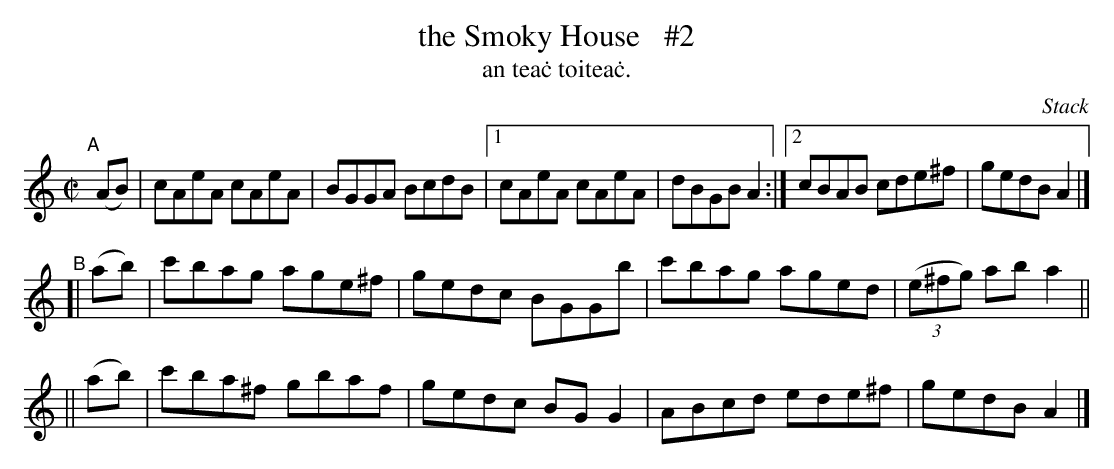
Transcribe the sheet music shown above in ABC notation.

X:1
T: the Smoky House   #2
T: an tea\.c toitea\.c.
O: Stack
M: C|
L: 1/8
K: Am
"^A"[|]\
(AB) | cAeA cAeA | BGGA BcdB |1 cAeA cAeA | dBGB A2 :|2 cBAB cde^f | gedB A2 |]
"^B"\
[| (ab) | c'bag age^f | gedc BGGb | c'bag aged | ((3e^fg) ab a2 ||
|| (ab) | c'ba^f gbaf | gedc BGG2 | ABcd ede^f | gedB A2 |]
